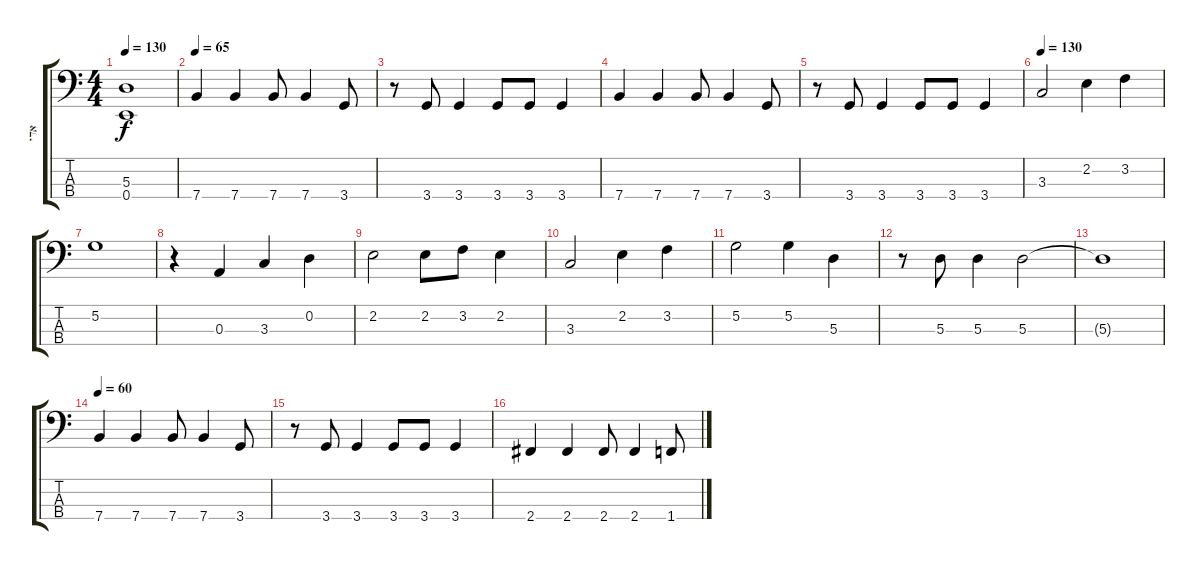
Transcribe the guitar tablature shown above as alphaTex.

\track ("אדי" "אדי") {instrument electricbassfinger}
\staff {score tabs}
\tuning (G2 D2 A1 E1) {hide}
\ts (4 4)
\tempo 130
\clef f4
\ks c
(5.3{t} 0.4).1{dy f} |
\tempo 65
7.4.4 7.4.4 7.4.8 7.4.4 3.4.8 |
r.8 3.4.8 3.4.4 3.4.8 3.4.8 3.4.4 |
7.4.4 7.4.4 7.4.8 7.4.4 3.4.8 |
r.8 3.4.8 3.4.4 3.4.8 3.4.8 3.4.4 |
\tempo 120
\tempo 130
3.3.2 2.2.4 3.2.4 |
5.2.1 |
r.4 0.3.4 3.3.4 0.2.4 |
2.2.2 2.2.8 3.2.8 2.2.4 |
3.3.2 2.2.4 3.2.4 |
5.2.2 5.2.4 5.3.4 |
r.8 5.3.8 5.3.4 5.3.2 |
5.3{t}.1 |
\tempo 60
7.4.4 7.4.4 7.4.8 7.4.4 3.4.8 |
r.8 3.4.8 3.4.4 3.4.8 3.4.8 3.4.4 |
2.4.4 2.4.4 2.4.8 2.4.4 1.4.8
